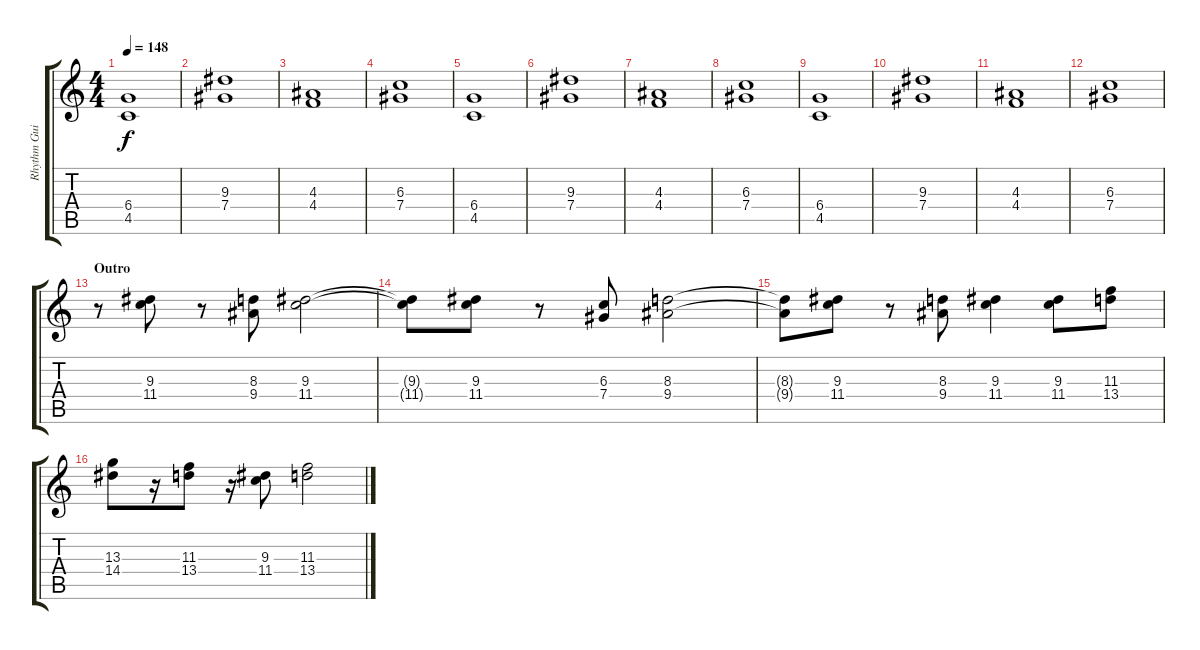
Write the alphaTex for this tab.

\track ("Rhythm Guitar" "Rhythm Gui") {instrument distortionguitar}
\staff {score tabs}
\tuning (Eb4 Bb3 Gb3 Db3 Ab2 Eb2) {hide}
\ts (4 4)
\tempo 148
\clef g2
\ks c
(6.4 4.5).1{dy f} |
(9.3 7.4).1 |
(4.3 4.4).1 |
(6.3 7.4).1 |
(6.4 4.5).1 |
(9.3 7.4).1 |
(4.3 4.4).1 |
(6.3 7.4).1 |
(6.4 4.5).1 |
(9.3 7.4).1 |
(4.3 4.4).1 |
(6.3 7.4).1 |
\section ("" "Outro")
r.8 (9.3 11.4).8 r.8 (8.3 9.4).8 (9.3 11.4).2 |
(9.3{t} 11.4{t}).8 (9.3 11.4).8 r.8 (6.3 7.4).8 (8.3 9.4).2 |
(8.3{t} 9.4{t}).8 (9.3 11.4).8 r.8 (8.3 9.4).8 (9.3 11.4).4 (9.3 11.4).8 (11.3 13.4).8 |
(13.3 14.4).8 r.16 (11.3 13.4).8 r.16 (9.3 11.4).8 (11.3 13.4).2
